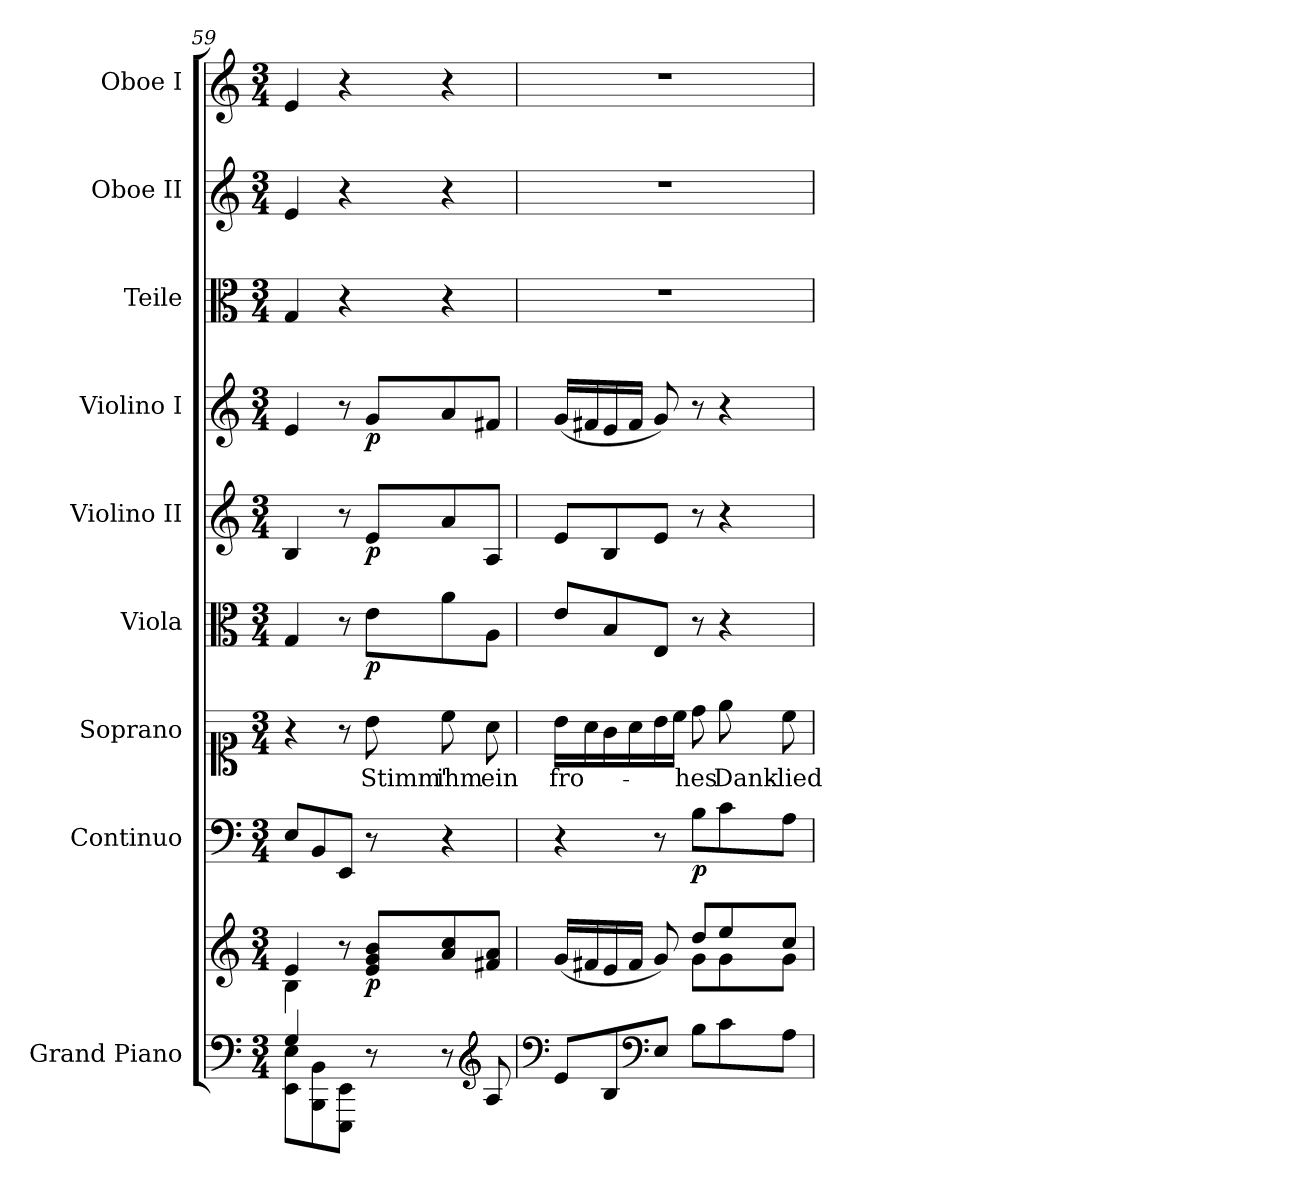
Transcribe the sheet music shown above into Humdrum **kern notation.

**kern	**kern	**dynam	**kern	**dynam	**kern	**text	**kern	**dynam	**kern	**dynam	**kern	**dynam	**kern	**kern	**kern
*part9	*part9	*part9	*part8	*part8	*part7	*part7	*part6	*part6	*part5	*part5	*part4	*part4	*part3	*part2	*part1
*staff10	*staff9	*staff9/10	*staff8	*staff8	*staff7	*staff7	*staff6	*staff6	*staff5	*staff5	*staff4	*staff4	*staff3	*staff2	*staff1
*I"Grand Piano	*	*	*I"Continuo	*	*I"Soprano	*	*I"Viola	*	*I"Violino II	*	*I"Violino I	*	*I"Teile	*I"Oboe II	*I"Oboe I
*I'Pno	*	*	*	*	*	*	*	*	*	*	*	*	*	*I'Ob	*I'Ob
*clefF4	*clefG2	*	*clefF4	*	*clefC1	*	*clefC3	*	*clefG2	*	*clefG2	*	*clefC3	*clefG2	*clefG2
*k[]	*k[]	*	*k[]	*	*k[]	*	*k[]	*	*k[]	*	*k[]	*	*k[]	*k[]	*k[]
*M3/4	*M3/4	*	*M3/4	*	*M3/4	*	*M3/4	*	*M3/4	*	*M3/4	*	*M3/4	*M3/4	*M3/4
=59	=59	=59	=59	=59	=59	=59	=59	=59	=59	=59	=59	=59	=59	=59	=59
*^	*^	*	*	*	*	*	*	*	*	*	*	*	*	*	*
4G/	8EE\ 8E\L	4e/	4B\	.	8E/L	.	4r	.	4G/	.	4B/	.	4e/	.	4G/	4e/	4e/
.	8BBB\ 8BB\	.	.	.	8BB/	.	.	.	.	.	.	.	.	.	.	.	.
8ryy	8EEE\ 8EE\J	8r	8ryy	.	8EE/J	.	8r	.	8r	.	8r	.	8r	.	4r	4r	4r
!	!	!	!	!LO:DY:b	!	!	!	!LO:LY:b	!	!LO:DY:b	!	!LO:DY:b	!	!LO:DY:b	!	!	!
8r	8ryy	8e/ 8g/ 8b/L	4.ryy	p	8r	.	8b\	Stimm'	8e\L	p	8e/L	p	8g/L	p	.	.	.
!	!	!	!	!	!	!	!	!LO:LY:b	!	!	!	!	!	!	!	!	!
8r	8ryy	8a/ 8cc/	.	.	4r	.	8cc\	ihm	8a\	.	8a/	.	8a/	.	4r	4r	4r
*clefG2	*	*	*	*	*	*	*	*	*	*	*	*	*	*	*	*	*
!	!	!	!	!	!	!	!	!LO:LY:b	!	!	!	!	!	!	!	!	!
8A/	8ryy	8f#X/ 8a/J	.	.	.	.	8a\	ein	8A\J	.	8A/J	.	8f#X/J	.	.	.	.
=60	=60	=60	=60	=60	=60	=60	=60	=60	=60	=60	=60	=60	=60	=60	=60	=60	=60
!	!	!	!	!	!	!	!	!LO:LY:b	!	!	!	!	!	!	!	!	!
*v	*v	*	*	*	*	*	*	*	*	*	*	*	*	*	*	*	*
8e/L	(<16g/LL	4.ryy	.	4r	.	16b\LL	fro-	8e/L	.	8e/L	.	(<16g/LL	.	2.r	2.r	2.r
.	16f#X/	.	.	.	.	16a\	.	.	.	.	.	16f#X/	.	.	.	.
8B/	16e/	.	.	.	.	16g\	.	8B/	.	8B/	.	16e/	.	.	.	.
.	16f#/JJ	.	.	.	.	16a\	.	.	.	.	.	16f#/JJ	.	.	.	.
*clefF4	*	*	*	*	*	*	*	*	*	*	*	*	*	*	*	*
8E/J	8g/)	.	.	8r	.	16b\	.	8E/J	.	8e/J	.	8g/)	.	.	.	.
.	.	.	.	.	.	16cc\JJ	.	.	.	.	.	.	.	.	.	.
!	!	!	!	!	!LO:DY:b	!	!LO:LY:b	!	!	!	!	!	!	!	!	!
8B\L	8dd/L	8g\L	.	8B\L	p	8dd\	hes	8r	.	8r	.	8r	.	.	.	.
!	!	!	!	!	!	!	!LO:LY:b	!	!	!	!	!	!	!	!	!
8c\	8ee/	8g\	.	8c\	.	8ee\	Dank-	4r	.	4r	.	4r	.	.	.	.
!	!	!	!	!	!	!	!LO:LY:b	!	!	!	!	!	!	!	!	!
8A\J	8cc/J	8g\J	.	8A\J	.	8cc\	-lied	.	.	.	.	.	.	.	.	.
*	*v	*v	*	*	*	*	*	*	*	*	*	*	*	*	*	*
=	=	=	=	=	=	=	=	=	=	=	=	=	=	=	=
*-	*-	*-	*-	*-	*-	*-	*-	*-	*-	*-	*-	*-	*-	*-	*-
